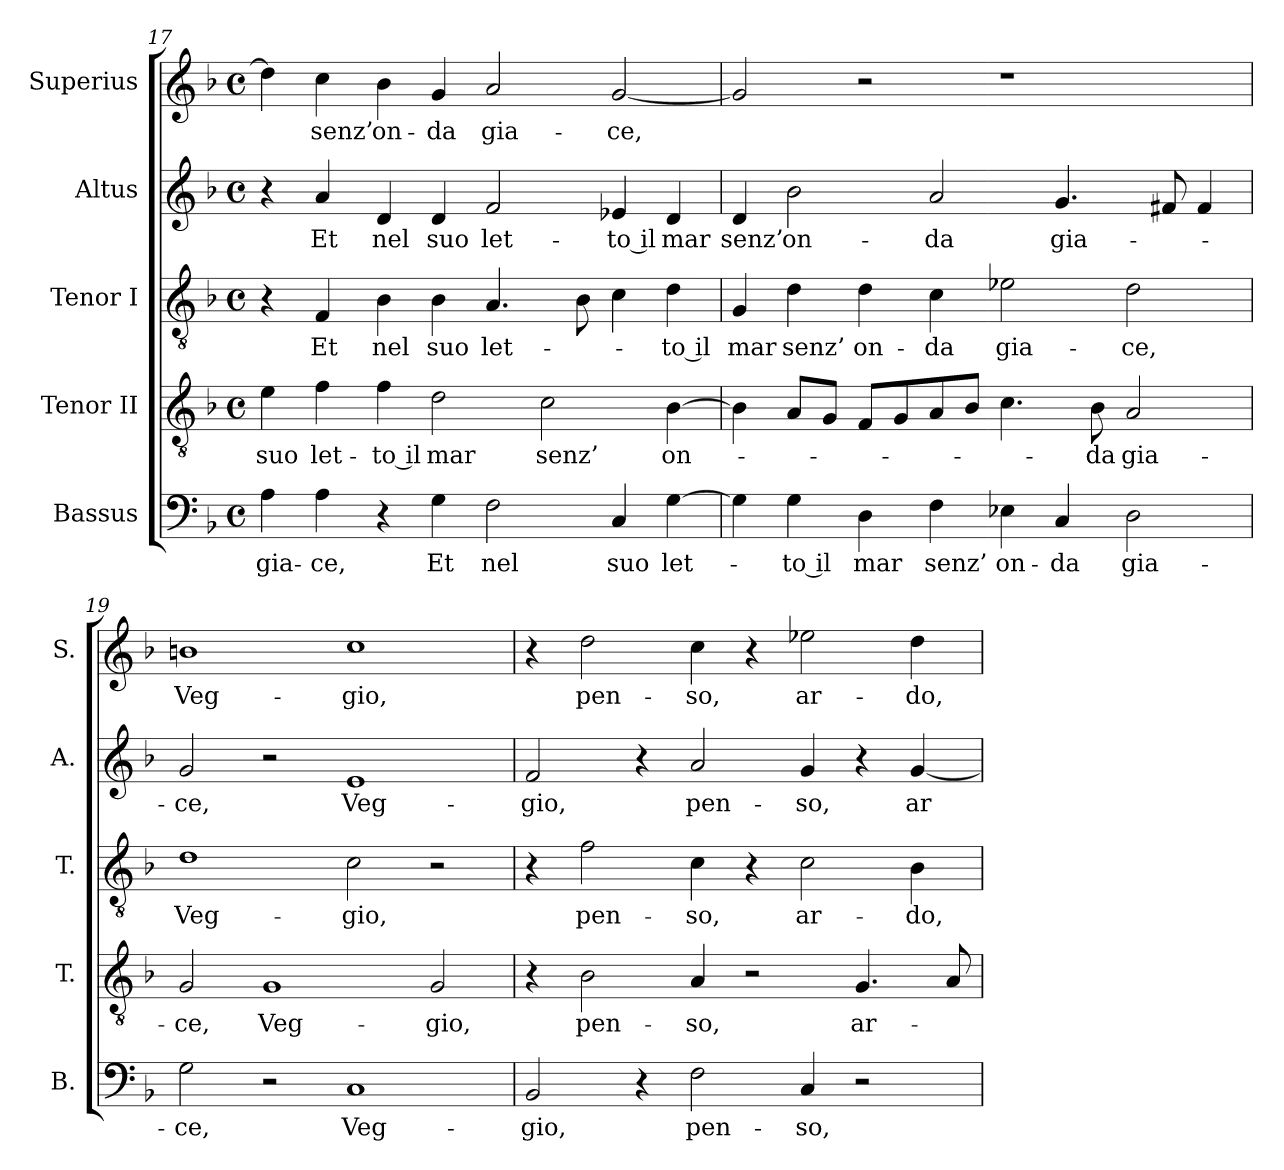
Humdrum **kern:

**kern	**text	**kern	**text	**kern	**text	**kern	**text	**kern	**text
*part5	*part5	*part4	*part4	*part3	*part3	*part2	*part2	*part1	*part1
*staff5	*staff5	*staff4	*staff4	*staff3	*staff3	*staff2	*staff2	*staff1	*staff1
*I"Bassus	*	*I"Tenor II	*	*I"Tenor I	*	*I"Altus	*	*I"Superius	*
*I'B.	*	*I'T.	*	*I'T.	*	*I'A.	*	*I'S.	*
!!LO:LB:g=z
*clefF4	*	*clefGv2	*	*clefGv2	*	*clefG2	*	*clefG2	*
*	*	*ITrd7c12	*	*ITrd7c12	*	*	*	*	*
*k[b-]	*	*k[b-]	*	*k[b-]	*	*k[b-]	*	*k[b-]	*
*F:	*	*F:	*	*F:	*	*F:	*	*F:	*
*M4/4	*	*M4/4	*	*M4/4	*	*M4/4	*	*M4/4	*
*met(c)	*	*met(c)	*	*met(c)	*	*met(c)	*	*met(c)	*
=17	=17	=17	=17	=17	=17	=17	=17	=17	=17
!	!LO:LY:b:color=#000000	!	!	!	!	!	!	!	!
!	!	!	!LO:LY:b:color=#000000	!	!	!	!	!	!
4Ai\	gia-	4Ei\	suo	4r	.	4r	.	4ddi\]	.
!	!LO:LY:b:color=#000000	!	!	!	!	!	!	!	!
!	!	!	!LO:LY:b:color=#000000	!	!	!	!	!	!
!	!	!	!	!	!LO:LY:b:color=#000000	!	!	!	!
!	!	!	!	!	!	!	!LO:LY:b:color=#000000	!	!
!	!	!	!	!	!	!	!	!	!LO:LY:b:color=#000000
4Ai\	-ce,	4Fi\	let-	4FFi/	Et	4ai/	Et	4cci\	senz’
!	!	!	!LO:LY:b:color=#000000	!	!	!	!	!	!
!	!	!	!	!	!LO:LY:b:color=#000000	!	!	!	!
!	!	!	!	!	!	!	!LO:LY:b:color=#000000	!	!
!	!	!	!	!	!	!	!	!	!LO:LY:b:color=#000000
4r	.	4Fi\	-to il	4BB-i\	nel	4di/	nel	4b-i\	on-
!	!LO:LY:b:color=#000000	!	!	!	!	!	!	!	!
!	!	!	!LO:LY:b:color=#000000	!	!	!	!	!	!
!	!	!	!	!	!LO:LY:b:color=#000000	!	!	!	!
!	!	!	!	!	!	!	!LO:LY:b:color=#000000	!	!
!	!	!	!	!	!	!	!	!	!LO:LY:b:color=#000000
4Gi\	Et	2Di\	mar	4BB-i\	suo	4di/	suo	4gi/	-da
!	!LO:LY:b:color=#000000	!	!	!	!	!	!	!	!
!	!	!	!	!	!LO:LY:b:color=#000000	!	!	!	!
!	!	!	!	!	!	!	!LO:LY:b:color=#000000	!	!
!	!	!	!	!	!	!	!	!	!LO:LY:b:color=#000000
2Fi\	nel	.	.	4.AAi/	let-	2fi/	let-	2ai/	gia-
!	!	!	!LO:LY:b:color=#000000	!	!	!	!	!	!
.	.	2Ci\	senz’	.	.	.	.	.	.
.	.	.	.	8BB-i\	.	.	.	.	.
!	!LO:LY:b:color=#000000	!	!	!	!	!	!	!	!
!	!	!	!	!	!	!	!LO:LY:b:color=#000000	!	!
!	!	!	!	!	!	!	!	!	!LO:LY:b:color=#000000
4Ci/	suo	.	.	4Ci\	.	4e-Xi/	-to il	[<2gi/	-ce,
!	!LO:LY:b:color=#000000	!	!	!	!	!	!	!	!
!	!	!	!LO:LY:b:color=#000000	!	!	!	!	!	!
!	!	!	!	!	!LO:LY:b:color=#000000	!	!	!	!
!	!	!	!	!	!	!	!LO:LY:b:color=#000000	!	!
[>4Gi\	let-	[>4BB-i\	on-	4Di\	-to il	4di/	mar	.	.
=18	=18	=18	=18	=18	=18	=18	=18	=18	=18
!	!	!	!	!	!LO:LY:b:color=#000000	!	!	!	!
!	!	!	!	!	!	!	!LO:LY:b:color=#000000	!	!
4Gi\]	.	4BB-i\]	.	4GGi/	mar	4di/	senz’	2gi/]	.
!	!LO:LY:b:color=#000000	!	!	!	!	!	!	!	!
!	!	!	!	!	!LO:LY:b:color=#000000	!	!	!	!
!	!	!	!	!	!	!	!LO:LY:b:color=#000000	!	!
4Gi\	-to il	8AAi/L	.	4Di\	senz’	2b-i\	on-	.	.
.	.	8GGi/J	.	.	.	.	.	.	.
!	!LO:LY:b:color=#000000	!	!	!	!	!	!	!	!
!	!	!	!	!	!LO:LY:b:color=#000000	!	!	!	!
4Di\	mar	8FFi/L	.	4Di\	on-	.	.	2r	.
.	.	8GGi/	.	.	.	.	.	.	.
!	!LO:LY:b:color=#000000	!	!	!	!	!	!	!	!
!	!	!	!	!	!LO:LY:b:color=#000000	!	!	!	!
!	!	!	!	!	!	!	!LO:LY:b:color=#000000	!	!
4Fi\	senz’	8AAi/	.	4Ci\	-da	2ai/	-da	.	.
.	.	8BB-i/J	.	.	.	.	.	.	.
!	!LO:LY:b:color=#000000	!	!	!	!	!	!	!	!
!	!	!	!	!	!LO:LY:b:color=#000000	!	!	!	!
4E-Xi\	on-	4.Ci\	.	2E-Xi\	gia-	.	.	1r	.
!	!LO:LY:b:color=#000000	!	!	!	!	!	!	!	!
!	!	!	!	!	!	!	!LO:LY:b:color=#000000	!	!
4Ci/	-da	.	.	.	.	4.gi/	gia-	.	.
!	!	!	!LO:LY:b:color=#000000	!	!	!	!	!	!
.	.	8BB-i\	-da	.	.	.	.	.	.
!	!LO:LY:b:color=#000000	!	!	!	!	!	!	!	!
!	!	!	!LO:LY:b:color=#000000	!	!	!	!	!	!
!	!	!	!	!	!LO:LY:b:color=#000000	!	!	!	!
2Di\	gia-	2AAi/	gia-	2Di\	-ce,	.	.	.	.
.	.	.	.	.	.	8f#Xi/	.	.	.
.	.	.	.	.	.	4f#i/	.	.	.
=19	=19	=19	=19	=19	=19	=19	=19	=19	=19
!	!LO:LY:b:color=#000000	!	!	!	!	!	!	!	!
!	!	!	!LO:LY:b:color=#000000	!	!	!	!	!	!
!	!	!	!	!	!LO:LY:b:color=#000000	!	!	!	!
!	!	!	!	!	!	!	!LO:LY:b:color=#000000	!	!
!	!	!	!	!	!	!	!	!	!LO:LY:b:color=#000000
2Gi\	-ce,	2GGi/	-ce,	1Di	Veg-	2gi/	-ce,	1bni	Veg-
!	!	!	!LO:LY:b:color=#000000	!	!	!	!	!	!
2r	.	1GGi	Veg-	.	.	2r	.	.	.
!	!LO:LY:b:color=#000000	!	!	!	!	!	!	!	!
!	!	!	!	!	!LO:LY:b:color=#000000	!	!	!	!
!	!	!	!	!	!	!	!LO:LY:b:color=#000000	!	!
!	!	!	!	!	!	!	!	!	!LO:LY:b:color=#000000
1Ci	Veg-	.	.	2Ci\	-gio,	1ei	Veg-	1cci	-gio,
!	!	!	!LO:LY:b:color=#000000	!	!	!	!	!	!
.	.	2GGi/	-gio,	2r	.	.	.	.	.
=20	=20	=20	=20	=20	=20	=20	=20	=20	=20
!	!LO:LY:b:color=#000000	!	!	!	!	!	!	!	!
!	!	!	!	!	!	!	!LO:LY:b:color=#000000	!	!
2BB-i/	-gio,	4r	.	4r	.	2fi/	-gio,	4r	.
!	!	!	!LO:LY:b:color=#000000	!	!	!	!	!	!
!	!	!	!	!	!LO:LY:b:color=#000000	!	!	!	!
!	!	!	!	!	!	!	!	!	!LO:LY:b:color=#000000
.	.	2BB-i\	pen-	2Fi\	pen-	.	.	2ddi\	pen-
4r	.	.	.	.	.	4r	.	.	.
!	!LO:LY:b:color=#000000	!	!	!	!	!	!	!	!
!	!	!	!LO:LY:b:color=#000000	!	!	!	!	!	!
!	!	!	!	!	!LO:LY:b:color=#000000	!	!	!	!
!	!	!	!	!	!	!	!LO:LY:b:color=#000000	!	!
!	!	!	!	!	!	!	!	!	!LO:LY:b:color=#000000
2Fi\	pen-	4AAi/	-so,	4Ci\	-so,	2ai/	pen-	4cci\	-so,
.	.	2r	.	4r	.	.	.	4r	.
!	!LO:LY:b:color=#000000	!	!	!	!	!	!	!	!
!	!	!	!	!	!LO:LY:b:color=#000000	!	!	!	!
!	!	!	!	!	!	!	!LO:LY:b:color=#000000	!	!
!	!	!	!	!	!	!	!	!	!LO:LY:b:color=#000000
4Ci/	-so,	.	.	2Ci\	ar-	4gi/	-so,	2ee-Xi\	ar-
!	!	!	!LO:LY:b:color=#000000	!	!	!	!	!	!
2r	.	4.GGi/	ar-	.	.	4r	.	.	.
!	!	!	!	!	!LO:LY:b:color=#000000	!	!	!	!
!	!	!	!	!	!	!	!LO:LY:b:color=#000000	!	!
!	!	!	!	!	!	!	!	!	!LO:LY:b:color=#000000
.	.	.	.	4BB-i\	-do,	[<4gi/	ar-	4ddi\	-do,
.	.	8AAi/	.	.	.	.	.	.	.
=	=	=	=	=	=	=	=	=	=
*-	*-	*-	*-	*-	*-	*-	*-	*-	*-
